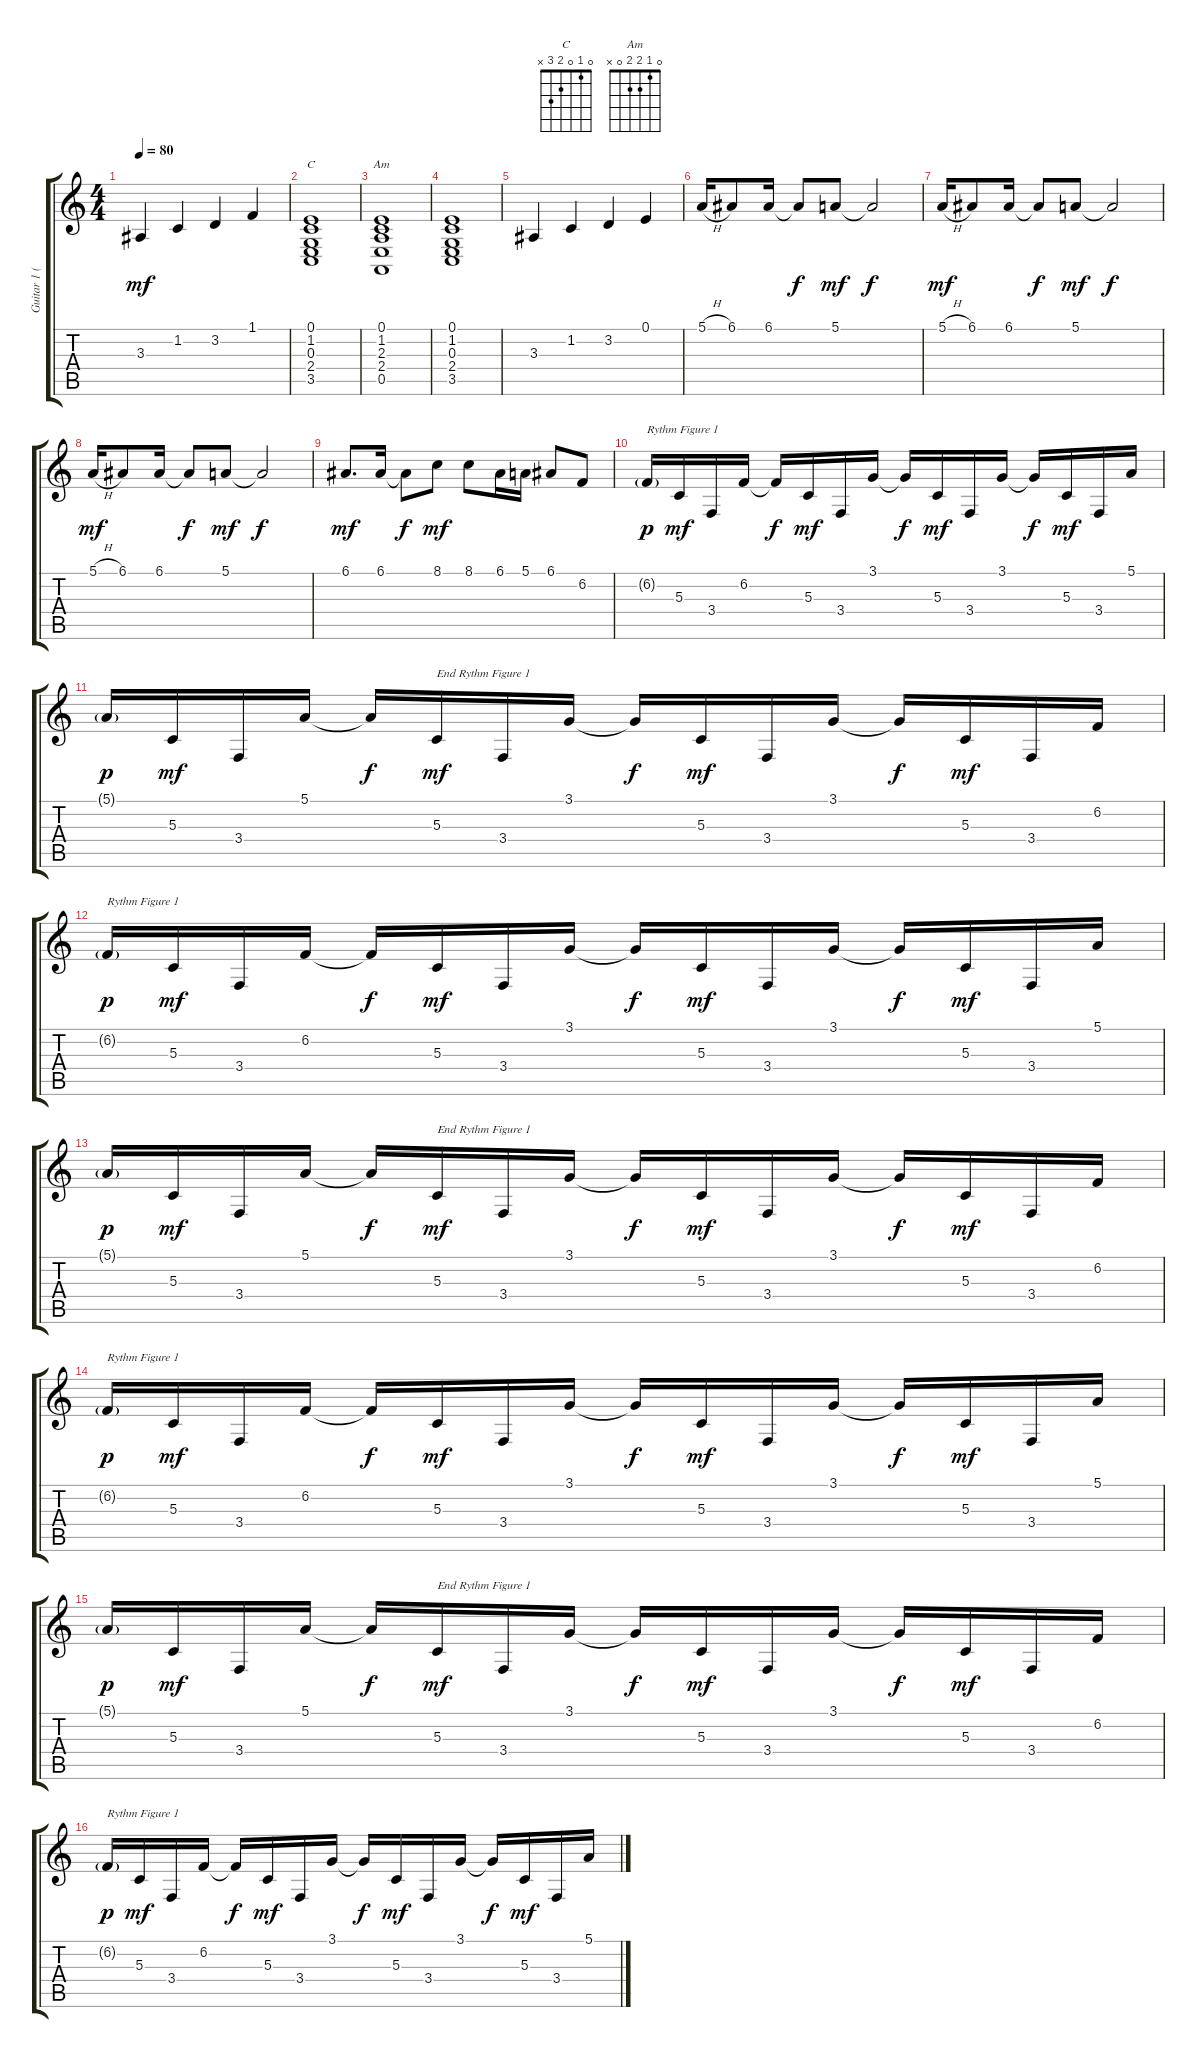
\track ("Guitar 1 (Lead)" "Guitar 1 (") {instrument sitar}
\staff {score tabs}
\tuning (E4 B3 G3 D3 A2 E2) {hide}
\chord ("C" 0 1 0 2 3 x)
\chord ("Am" 0 1 2 2 0 x)
\ts (4 4)
\tempo 80
\clef g2
\ks c
3.3.4{dy mf} 1.2.4 3.2.4 1.1.4 |
(0.1 1.2 0.3 2.4 3.5).1{ch "C"} |
(0.1 1.2 2.3 2.4 0.5).1{ch "Am"} |
(0.1 1.2 0.3 2.4 3.5).1 |
3.3.4 1.2.4 3.2.4 0.1.4 |
5.1{h}.16 6.1.8 6.1.16 6.1{t}.8{dy f} 5.1.8{dy mf} 5.1{t}.2{dy f} |
5.1{h}.16{dy mf} 6.1.8 6.1.16 6.1{t}.8{dy f} 5.1.8{dy mf} 5.1{t}.2{dy f} |
5.1{h}.16{dy mf} 6.1.8 6.1.16 6.1{t}.8{dy f} 5.1.8{dy mf} 5.1{t}.2{dy f} |
6.1.8{d dy mf} 6.1.16 6.1{t}.8{dy f} 8.1.8{dy mf} 8.1.8 6.1.16 5.1.16 6.1.8 6.2.8 |
6.2{g}.16{txt "Rythm Figure 1" dy p} 5.3.16{dy mf} 3.4.16 6.2.16 6.2{t}.16{dy f} 5.3.16{dy mf} 3.4.16 3.1.16 3.1{t}.16{dy f} 5.3.16{dy mf} 3.4.16 3.1.16 3.1{t}.16{dy f} 5.3.16{dy mf} 3.4.16 5.1.16 |
5.1{g}.16{dy p} 5.3.16{dy mf} 3.4.16 5.1.16 5.1{t}.16{dy f} 5.3.16{txt "End Rythm Figure 1" dy mf} 3.4.16 3.1.16 3.1{t}.16{dy f} 5.3.16{dy mf} 3.4.16 3.1.16 3.1{t}.16{dy f} 5.3.16{dy mf} 3.4.16 6.2.16 |
6.2{g}.16{txt "Rythm Figure 1" dy p} 5.3.16{dy mf} 3.4.16 6.2.16 6.2{t}.16{dy f} 5.3.16{dy mf} 3.4.16 3.1.16 3.1{t}.16{dy f} 5.3.16{dy mf} 3.4.16 3.1.16 3.1{t}.16{dy f} 5.3.16{dy mf} 3.4.16 5.1.16 |
5.1{g}.16{dy p} 5.3.16{dy mf} 3.4.16 5.1.16 5.1{t}.16{dy f} 5.3.16{txt "End Rythm Figure 1" dy mf} 3.4.16 3.1.16 3.1{t}.16{dy f} 5.3.16{dy mf} 3.4.16 3.1.16 3.1{t}.16{dy f} 5.3.16{dy mf} 3.4.16 6.2.16 |
6.2{g}.16{txt "Rythm Figure 1" dy p} 5.3.16{dy mf} 3.4.16 6.2.16 6.2{t}.16{dy f} 5.3.16{dy mf} 3.4.16 3.1.16 3.1{t}.16{dy f} 5.3.16{dy mf} 3.4.16 3.1.16 3.1{t}.16{dy f} 5.3.16{dy mf} 3.4.16 5.1.16 |
5.1{g}.16{dy p} 5.3.16{dy mf} 3.4.16 5.1.16 5.1{t}.16{dy f} 5.3.16{txt "End Rythm Figure 1" dy mf} 3.4.16 3.1.16 3.1{t}.16{dy f} 5.3.16{dy mf} 3.4.16 3.1.16 3.1{t}.16{dy f} 5.3.16{dy mf} 3.4.16 6.2.16 |
6.2{g}.16{txt "Rythm Figure 1" dy p} 5.3.16{dy mf} 3.4.16 6.2.16 6.2{t}.16{dy f} 5.3.16{dy mf} 3.4.16 3.1.16 3.1{t}.16{dy f} 5.3.16{dy mf} 3.4.16 3.1.16 3.1{t}.16{dy f} 5.3.16{dy mf} 3.4.16 5.1.16
